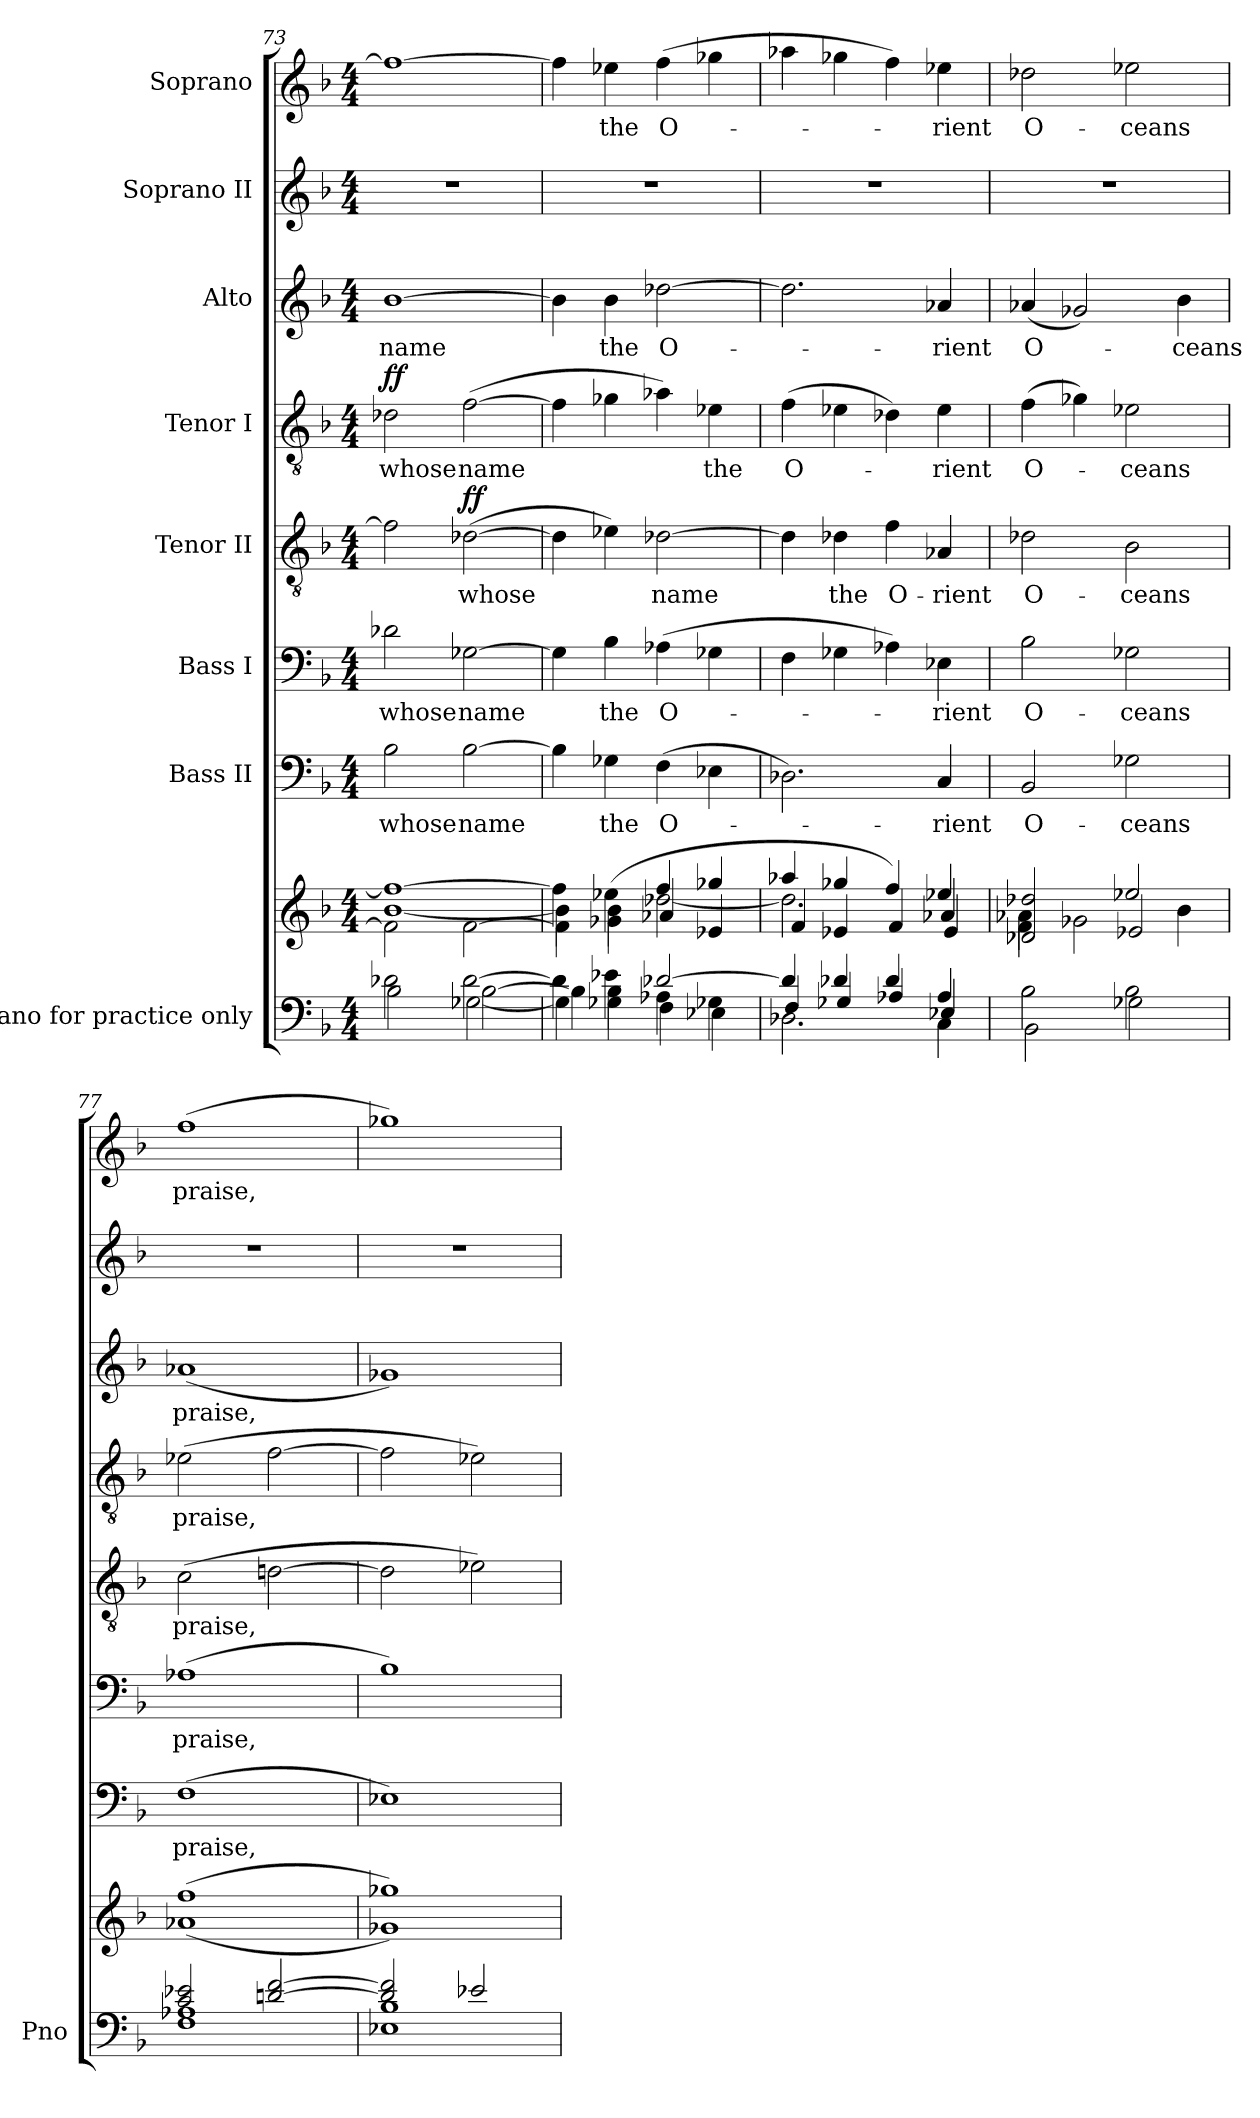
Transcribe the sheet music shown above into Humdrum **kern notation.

**kern	**kern	**kern	**text	**kern	**text	**kern	**text	**dynam	**kern	**text	**dynam	**kern	**text	**kern	**kern	**text
*part8	*part8	*part7	*part7	*part6	*part6	*part5	*part5	*part5	*part4	*part4	*part4	*part3	*part3	*part2	*part1	*part1
*staff9	*staff8	*staff7	*staff7	*staff6	*staff6	*staff5	*staff5	*staff5	*staff4	*staff4	*staff4	*staff3	*staff3	*staff2	*staff1	*staff1
*I"Piano for practice only	*	*I"Bass II	*	*I"Bass I	*	*I"Tenor II	*	*	*I"Tenor I	*	*	*I"Alto	*	*I"Soprano II	*I"Soprano	*
*I'Pno	*	*	*	*	*	*	*	*	*	*	*	*	*	*	*	*
*clefF4	*clefG2	*clefF4	*	*clefF4	*	*clefGv2	*	*	*clefGv2	*	*	*clefG2	*	*clefG2	*clefG2	*
*k[b-]	*k[b-]	*k[b-]	*	*k[b-]	*	*k[b-]	*	*	*k[b-]	*	*	*k[b-]	*	*k[b-]	*k[b-]	*
*M4/4	*M4/4	*M4/4	*	*M4/4	*	*M4/4	*	*	*M4/4	*	*	*M4/4	*	*M4/4	*M4/4	*
=73	=73	=73	=73	=73	=73	=73	=73	=73	=73	=73	=73	=73	=73	=73	=73	=73
*^	*^	*	*	*	*	*	*	*	*	*	*	*	*	*	*	*
*	*^	*	*^	*	*	*	*	*	*	*	*	*	*	*	*	*	*	*
!	!	!	!	!	!	!	!LO:LY:b	!	!LO:LY:b	!	!	!	!	!LO:LY:b	!LO:DY:a	!	!LO:LY:b	!	!	!
2d-X\	2B-\	2ryy	1ff_	[>1b-	2f\]	2B-\	whose	2d-X\	whose	2f\]	.	.	2d-X\	whose	ff	[1b-	name	1r	1ff_	.
!	!	!	!	!	!	!	!LO:LY:b	!	!LO:LY:b	!	!LO:LY:b	!LO:DY:a	!	!LO:LY:b	!	!	!	!	!	!
[>2d-\	[2G-X\	[>2B-\	.	.	[2f\	[2B-\	name	[2G-X\	name	([2d-X\	whose	ff	([2f\	name	.	.	.	.	.	.
=74	=74	=74	=74	=74	=74	=74	=74	=74	=74	=74	=74	=74	=74	=74	=74	=74	=74	=74	=74	=74
4d-\]	4G-\]	4B-\]	4ff\]	4b-\]	4f\]	4B-\]	.	4G-\]	.	4d-\]	.	.	4f\]	.	.	4b-\]	.	1r	4ff\]	.
!	!	!	!	!	!	!	!LO:LY:b	!	!LO:LY:b	!	!	!	!	!	!	!	!LO:LY:b	!	!	!LO:LY:b
4e-X\	4B-\	4G-X\	(4ee-X\	4b-\	4g-X\	4G-X\	the	4B-\	the	4e-X\)	.	.	4g-X\	.	.	4b-\	the	.	4ee-X\	the
!	!	!	!	!	!	!	!LO:LY:b	!	!LO:LY:b	!	!LO:LY:b	!	!	!	!	!	!LO:LY:b	!	!	!LO:LY:b
[2d-X/	4A-X\	4F\	4ff/	[2dd-X\	4a-X/	(4F\	O-	(4A-X\	O-	[2d-X\	name	.	4a-X\)	.	.	[2dd-X\	O-	.	(4ff\	O-
!	!	!	!	!	!	!	!	!	!	!	!	!	!	!LO:LY:b	!	!	!	!	!	!
.	4G-X\	4E-X\	4gg-X/	.	4e-X/	4E-X\	.	4G-X\	.	.	.	.	4e-X\	the	.	.	.	.	4gg-X\	.
=75	=75	=75	=75	=75	=75	=75	=75	=75	=75	=75	=75	=75	=75	=75	=75	=75	=75	=75	=75	=75
!	!	!	!	!	!	!	!	!	!	!	!	!	!	!LO:LY:b	!	!	!	!	!	!
4d-/]	4F/	2.D-X\	4aa-X/	2.dd-\]	4f/	2.D-X\)	.	4F\	.	4d-\]	.	.	(4f\	O-	.	2.dd-\]	.	1r	4aa-X\	.
!	!	!	!	!	!	!	!	!	!	!	!LO:LY:b	!	!	!	!	!	!	!	!	!
4d-X/	4G-X/	.	4gg-X/	.	4e-X/	.	.	4G-X\	.	4d-X\	the	.	4e-X\	.	.	.	.	.	4gg-X\	.
!	!	!	!	!	!	!	!	!	!	!	!LO:LY:b	!	!	!	!	!	!	!	!	!
4d-/	4A-X/	.	4ff/)	.	4f/	.	.	4A-X\)	.	4f\	O-	.	4d-X\)	.	.	.	.	.	4ff\)	.
!	!	!	!	!	!	!	!LO:LY:b	!	!LO:LY:b	!	!LO:LY:b	!	!	!LO:LY:b	!	!	!LO:LY:b	!	!	!LO:LY:b
4A-/	4E-X/	4C\	4ee-X/	4a-X/	4e-/	4C/	-rient	4E-X\	-rient	4A-X/	-rient	.	4e-\	-rient	.	4a-X/	-rient	.	4ee-X\	-rient
!!LO:PB:g=z
=76	=76	=76	=76	=76	=76	=76	=76	=76	=76	=76	=76	=76	=76	=76	=76	=76	=76	=76	=76	=76
!	!	!	!	!	!	!	!LO:LY:b	!	!LO:LY:b	!	!LO:LY:b	!	!	!LO:LY:b	!	!	!LO:LY:b	!	!	!LO:LY:b
*	*v	*v	*	*	*	*	*	*	*	*	*	*	*	*	*	*	*	*	*	*
2B-\	2BB-\	2d-X/ 2dd-X/	4a-X\	4f\	2BB-/	O-	2B-\	O-	2d-X\	O-	.	(4f\	O-	.	(4a-X/	O-	1r	2dd-X\	O-
.	.	.	2g-X\	4ryy	.	.	.	.	.	.	.	4g-X\)	.	.	2g-X/)	.	.	.	.
!	!	!	!	!	!	!LO:LY:b	!	!LO:LY:b	!	!LO:LY:b	!	!	!LO:LY:b	!	!	!	!	!	!LO:LY:b
2B-\	2G-X\	2ee-X/	.	2e-X/	2G-X\	-ceans	2G-X\	-ceans	2B-\	ceans	.	2e-X\	-ceans	.	.	.	.	2ee-X\	-ceans
!	!	!	!	!	!	!	!	!	!	!	!	!	!	!	!	!LO:LY:b	!	!	!
.	.	.	4b-\	.	.	.	.	.	.	.	.	.	.	.	4b-\	-ceans	.	.	.
*	*	*	*v	*v	*	*	*	*	*	*	*	*	*	*	*	*	*	*	*
=77	=77	=77	=77	=77	=77	=77	=77	=77	=77	=77	=77	=77	=77	=77	=77	=77	=77	=77
*	*^	*	*	*	*	*	*	*	*	*	*	*	*	*	*	*	*	*
!	!	!	!	!	!	!LO:LY:b	!	!LO:LY:b	!	!LO:LY:b	!	!	!LO:LY:b	!	!	!LO:LY:b	!	!	!LO:LY:b
2c/ 2e-X/	1A-X	1F	(1ff	(<1a-X	(1F	praise,	(1A-X	praise,	(2c\	praise,	.	(2e-X\	praise,	.	(1a-X	praise,	1r	(1ff	praise,
[2dn/ [2f/	.	.	.	.	.	.	.	.	[2dn\	.	.	[2f\	.	.	.	.	.	.	.
=78	=78	=78	=78	=78	=78	=78	=78	=78	=78	=78	=78	=78	=78	=78	=78	=78	=78	=78	=78
2d/] 2f/]	1B-	1E-X	1gg-X)	1g-X)	1E-X)	.	1B-)	.	2d\]	.	.	2f\]	.	.	1g-X)	.	1r	1gg-X)	.
2e-X/	.	.	.	.	.	.	.	.	2e-X\)	.	.	2e-X\)	.	.	.	.	.	.	.
*v	*v	*v	*	*	*	*	*	*	*	*	*	*	*	*	*	*	*	*	*
*	*v	*v	*	*	*	*	*	*	*	*	*	*	*	*	*	*	*
=	=	=	=	=	=	=	=	=	=	=	=	=	=	=	=	=
*-	*-	*-	*-	*-	*-	*-	*-	*-	*-	*-	*-	*-	*-	*-	*-	*-
